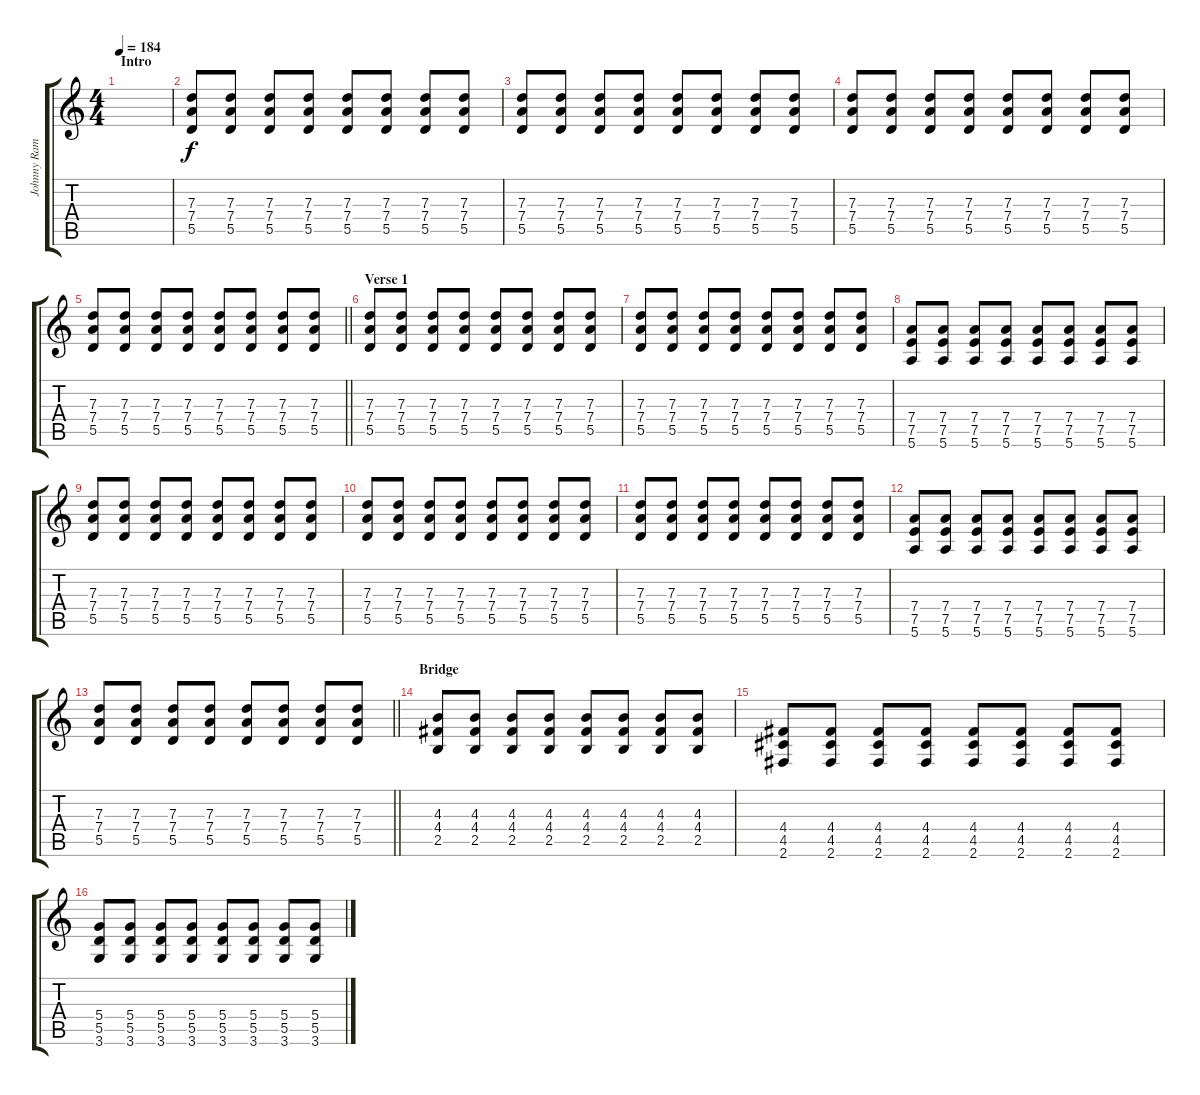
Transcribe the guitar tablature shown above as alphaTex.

\track ("Johnny Ramone" "Johnny Ram") {instrument distortionguitar}
\staff {score tabs}
\tuning (E4 B3 G3 D3 A2 E2) {hide}
\ts (4 4)
\section ("" "Intro")
\tempo 184
\clef g2
\ks c
|
(7.3 7.4 5.5).8 (7.3 7.4 5.5).8 (7.3 7.4 5.5).8 (7.3 7.4 5.5).8 (7.3 7.4 5.5).8 (7.3 7.4 5.5).8 (7.3 7.4 5.5).8 (7.3 7.4 5.5).8 |
(7.3 7.4 5.5).8 (7.3 7.4 5.5).8 (7.3 7.4 5.5).8 (7.3 7.4 5.5).8 (7.3 7.4 5.5).8 (7.3 7.4 5.5).8 (7.3 7.4 5.5).8 (7.3 7.4 5.5).8 |
(7.3 7.4 5.5).8 (7.3 7.4 5.5).8 (7.3 7.4 5.5).8 (7.3 7.4 5.5).8 (7.3 7.4 5.5).8 (7.3 7.4 5.5).8 (7.3 7.4 5.5).8 (7.3 7.4 5.5).8 |
\barLineRight lightlight
(7.3 7.4 5.5).8 (7.3 7.4 5.5).8 (7.3 7.4 5.5).8 (7.3 7.4 5.5).8 (7.3 7.4 5.5).8 (7.3 7.4 5.5).8 (7.3 7.4 5.5).8 (7.3 7.4 5.5).8 |
\section ("" "Verse 1")
(7.3 7.4 5.5).8 (7.3 7.4 5.5).8 (7.3 7.4 5.5).8 (7.3 7.4 5.5).8 (7.3 7.4 5.5).8 (7.3 7.4 5.5).8 (7.3 7.4 5.5).8 (7.3 7.4 5.5).8 |
(7.3 7.4 5.5).8 (7.3 7.4 5.5).8 (7.3 7.4 5.5).8 (7.3 7.4 5.5).8 (7.3 7.4 5.5).8 (7.3 7.4 5.5).8 (7.3 7.4 5.5).8 (7.3 7.4 5.5).8 |
(7.4 7.5 5.6).8 (7.4 7.5 5.6).8 (7.4 7.5 5.6).8 (7.4 7.5 5.6).8 (7.4 7.5 5.6).8 (7.4 7.5 5.6).8 (7.4 7.5 5.6).8 (7.4 7.5 5.6).8 |
(7.3 7.4 5.5).8 (7.3 7.4 5.5).8 (7.3 7.4 5.5).8 (7.3 7.4 5.5).8 (7.3 7.4 5.5).8 (7.3 7.4 5.5).8 (7.3 7.4 5.5).8 (7.3 7.4 5.5).8 |
(7.3 7.4 5.5).8 (7.3 7.4 5.5).8 (7.3 7.4 5.5).8 (7.3 7.4 5.5).8 (7.3 7.4 5.5).8 (7.3 7.4 5.5).8 (7.3 7.4 5.5).8 (7.3 7.4 5.5).8 |
(7.3 7.4 5.5).8 (7.3 7.4 5.5).8 (7.3 7.4 5.5).8 (7.3 7.4 5.5).8 (7.3 7.4 5.5).8 (7.3 7.4 5.5).8 (7.3 7.4 5.5).8 (7.3 7.4 5.5).8 |
(7.4 7.5 5.6).8 (7.4 7.5 5.6).8 (7.4 7.5 5.6).8 (7.4 7.5 5.6).8 (7.4 7.5 5.6).8 (7.4 7.5 5.6).8 (7.4 7.5 5.6).8 (7.4 7.5 5.6).8 |
\barLineRight lightlight
(7.3 7.4 5.5).8 (7.3 7.4 5.5).8 (7.3 7.4 5.5).8 (7.3 7.4 5.5).8 (7.3 7.4 5.5).8 (7.3 7.4 5.5).8 (7.3 7.4 5.5).8 (7.3 7.4 5.5).8 |
\section ("" "Bridge")
(4.3 4.4 2.5).8 (4.3 4.4 2.5).8 (4.3 4.4 2.5).8 (4.3 4.4 2.5).8 (4.3 4.4 2.5).8 (4.3 4.4 2.5).8 (4.3 4.4 2.5).8 (4.3 4.4 2.5).8 |
(4.4 4.5 2.6).8 (4.4 4.5 2.6).8 (4.4 4.5 2.6).8 (4.4 4.5 2.6).8 (4.4 4.5 2.6).8 (4.4 4.5 2.6).8 (4.4 4.5 2.6).8 (4.4 4.5 2.6).8 |
(5.4 5.5 3.6).8 (5.4 5.5 3.6).8 (5.4 5.5 3.6).8 (5.4 5.5 3.6).8 (5.4 5.5 3.6).8 (5.4 5.5 3.6).8 (5.4 5.5 3.6).8 (5.4 5.5 3.6).8
